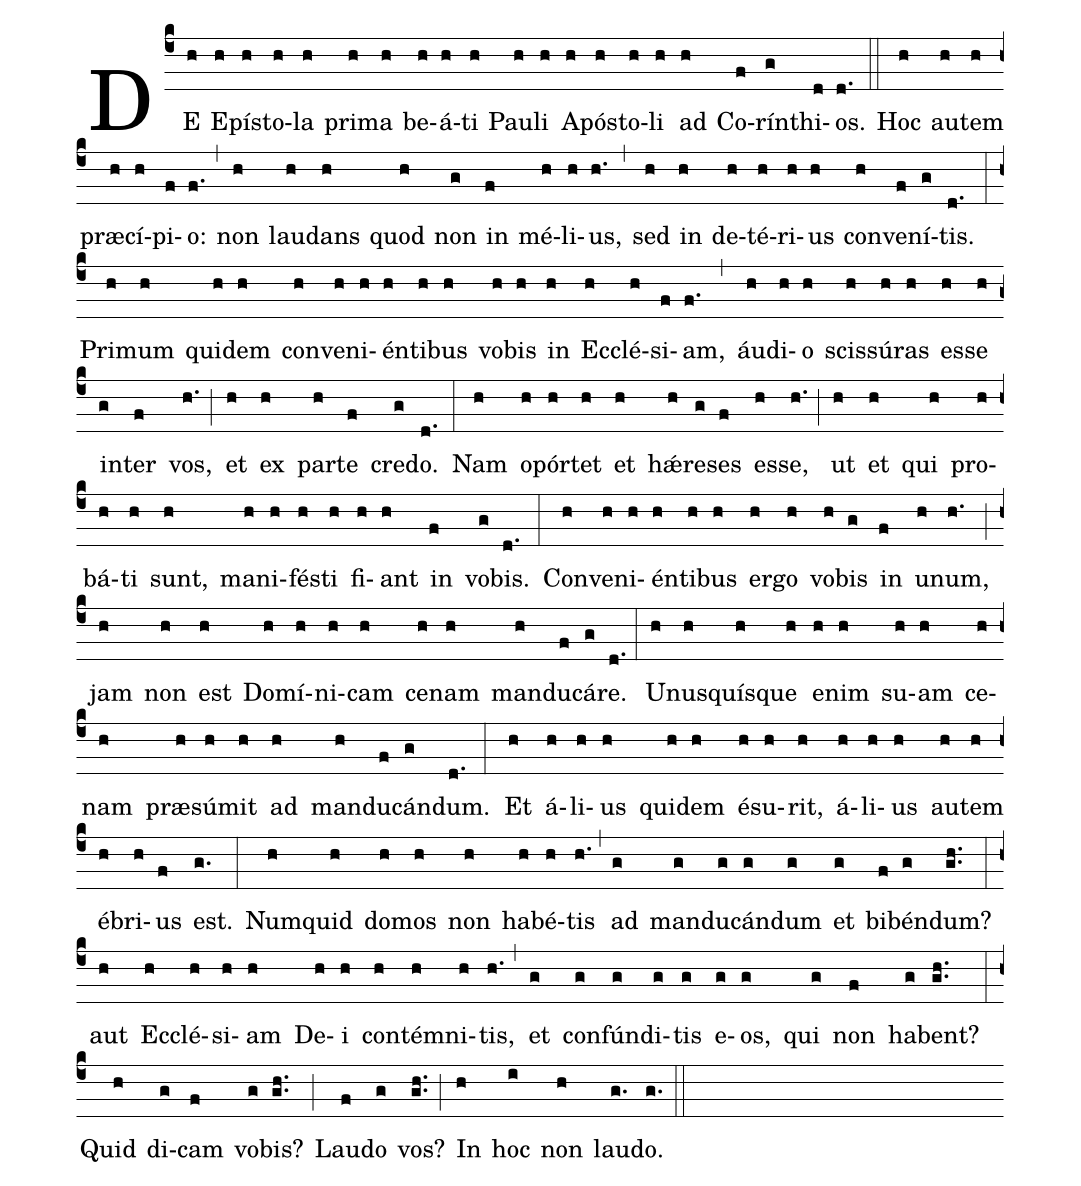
%%
(c4) DE(h) E(h)pís(h)to(h)la(h) pri(h)ma(h) be(h)á(h)ti(h) Pau(h)li(h) A(h)pós(h)to(h)li(h) ad(h) Co(f)rín(g)thi(d)os.(d.) (::)
Hoc(h) au(h)tem(h) præ(h)cí(h)pi(f)o:(f.) (,)
non(h) lau(h)dans(h) quod(h) non(g) in(f) mé(h)li(h)us,(h.) (,)
sed(h) in(h) de(h)té(h)ri(h)us(h) con(h)ve(f)ní(g)tis.(d.) (:)
Pri(h)mum(h) qui(h)dem(h) con(h)ve(h)ni(h)én(h)ti(h)bus(h) vo(h)bis(h) in(h) Ec(h)clé(h)si(f)am,(f.) (,)
áu(h)di(h)o(h) scis(h)sú(h)ras(h) es(h)se(h) in(g)ter(f) vos,(h.) (;)
et(h) ex(h) par(h)te(f) cre(g)do.(d.) (:)
Nam(h) o(h)pór(h)tet(h) et(h) hǽ(h)re(g)ses(f) es(h)se,(h.) (;)
ut(h) et(h) qui(h) pro(h)bá(h)ti(h) sunt,(h) ma(h)ni(h)fés(h)ti(h) fi(h)ant(h) in(f) vo(g)bis.(d.) (:)
Con(h)ve(h)ni(h)én(h)ti(h)bus(h) er(h)go(h) vo(h)bis(g) in(f) u(h)num,(h.) (;)
jam(h) non(h) est(h) Do(h)mí(h)ni(h)cam(h) ce(h)nam(h) man(h)du(f)cá(g)re.(d.) (:)
U(h)nus(h)quís(h)que(h) e(h)nim(h) su(h)am(h) ce(h)nam(h) præ(h)sú(h)mit(h) ad(h) man(h)du(f)cán(g)dum.(d.) (:)
Et(h) á(h)li(h)us(h) qui(h)dem(h) é(h)su(h)rit,(h) á(h)li(h)us(h) au(h)tem(h) é(h)bri(h)us(f) est.(g.) (:)
Num(h)quid(h) do(h)mos(h) non(h) ha(h)bé(h)tis(h.) (,)
ad(g) man(g)du(g)cán(g)dum(g) et(g) bi(f)bén(g)dum?(gh..) (:)
aut(h) Ec(h)clé(h)si(h)am(h) De(h)i(h) con(h)tém(h)ni(h)tis,(h.) (,)
et(g) con(g)fún(g)di(g)tis(g) e(g)os,(g) qui(g) non(f) ha(g)bent?(gh..) (:)
Quid(h) di(g)cam(f) vo(g)bis?(gh..) (;)
Lau(f)do(g) vos?(gh..) (;)
In(h) hoc(i) non(h) lau(g.)do.(g.) (::)
